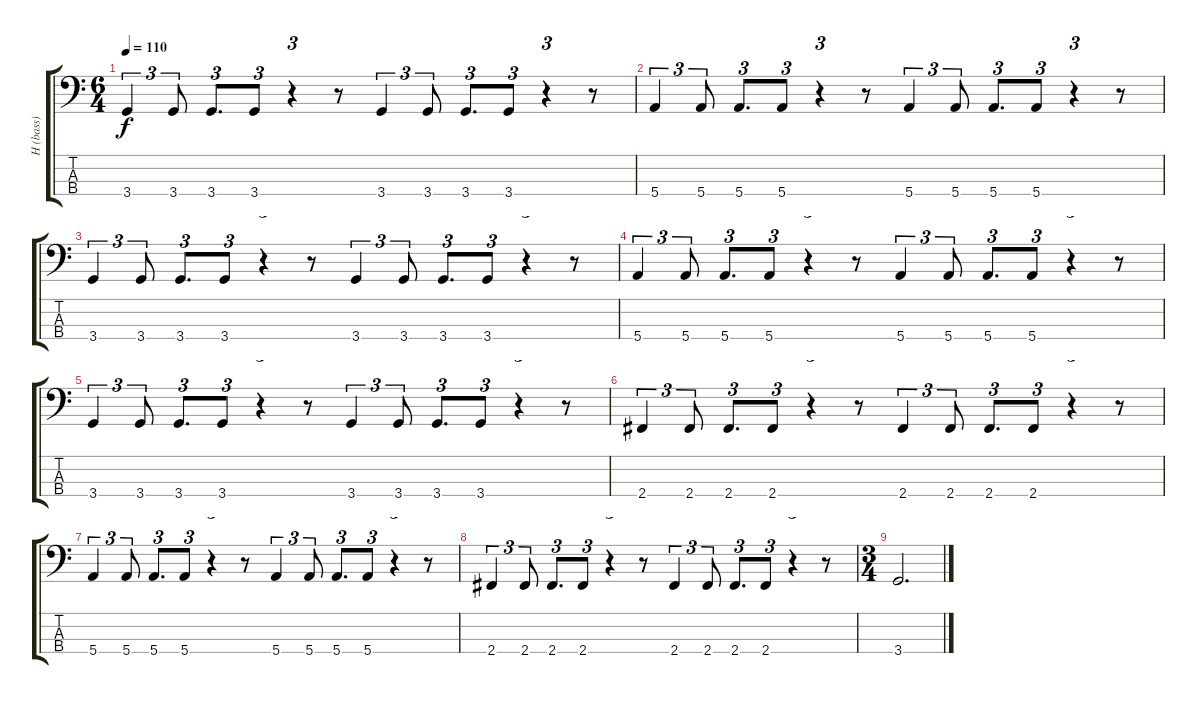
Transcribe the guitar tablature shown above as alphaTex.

\track ("H (bass)" "H (bass)") {instrument electricbassfinger}
\staff {score tabs}
\tuning (G2 D2 A1 E1) {hide}
\ts (6 4)
\tempo 110
\clef f4
\ks c
3.4.4{tu (3 2) dy f} 3.4.8{tu (3 2)} 3.4.8{d tu (3 2)} 3.4.8{tu (3 2)} r.4{tu (3 2)} r.8 3.4.4{tu (3 2)} 3.4.8{tu (3 2)} 3.4.8{d tu (3 2)} 3.4.8{tu (3 2)} r.4{tu (3 2)} r.8 |
5.4.4{tu (3 2)} 5.4.8{tu (3 2)} 5.4.8{d tu (3 2)} 5.4.8{tu (3 2)} r.4{tu (3 2)} r.8 5.4.4{tu (3 2)} 5.4.8{tu (3 2)} 5.4.8{d tu (3 2)} 5.4.8{tu (3 2)} r.4{tu (3 2)} r.8 |
3.4.4{tu (3 2)} 3.4.8{tu (3 2)} 3.4.8{d tu (3 2)} 3.4.8{tu (3 2)} r.4{tu (3 2)} r.8 3.4.4{tu (3 2)} 3.4.8{tu (3 2)} 3.4.8{d tu (3 2)} 3.4.8{tu (3 2)} r.4{tu (3 2)} r.8 |
5.4.4{tu (3 2)} 5.4.8{tu (3 2)} 5.4.8{d tu (3 2)} 5.4.8{tu (3 2)} r.4{tu (3 2)} r.8 5.4.4{tu (3 2)} 5.4.8{tu (3 2)} 5.4.8{d tu (3 2)} 5.4.8{tu (3 2)} r.4{tu (3 2)} r.8 |
3.4.4{tu (3 2)} 3.4.8{tu (3 2)} 3.4.8{d tu (3 2)} 3.4.8{tu (3 2)} r.4{tu (3 2)} r.8 3.4.4{tu (3 2)} 3.4.8{tu (3 2)} 3.4.8{d tu (3 2)} 3.4.8{tu (3 2)} r.4{tu (3 2)} r.8 |
2.4.4{tu (3 2)} 2.4.8{tu (3 2)} 2.4.8{d tu (3 2)} 2.4.8{tu (3 2)} r.4{tu (3 2)} r.8 2.4.4{tu (3 2)} 2.4.8{tu (3 2)} 2.4.8{d tu (3 2)} 2.4.8{tu (3 2)} r.4{tu (3 2)} r.8 |
5.4.4{tu (3 2)} 5.4.8{tu (3 2)} 5.4.8{d tu (3 2)} 5.4.8{tu (3 2)} r.4{tu (3 2)} r.8 5.4.4{tu (3 2)} 5.4.8{tu (3 2)} 5.4.8{d tu (3 2)} 5.4.8{tu (3 2)} r.4{tu (3 2)} r.8 |
2.4.4{tu (3 2)} 2.4.8{tu (3 2)} 2.4.8{d tu (3 2)} 2.4.8{tu (3 2)} r.4{tu (3 2)} r.8 2.4.4{tu (3 2)} 2.4.8{tu (3 2)} 2.4.8{d tu (3 2)} 2.4.8{tu (3 2)} r.4{tu (3 2)} r.8 |
\ts (3 4)
3.4.2{d}
